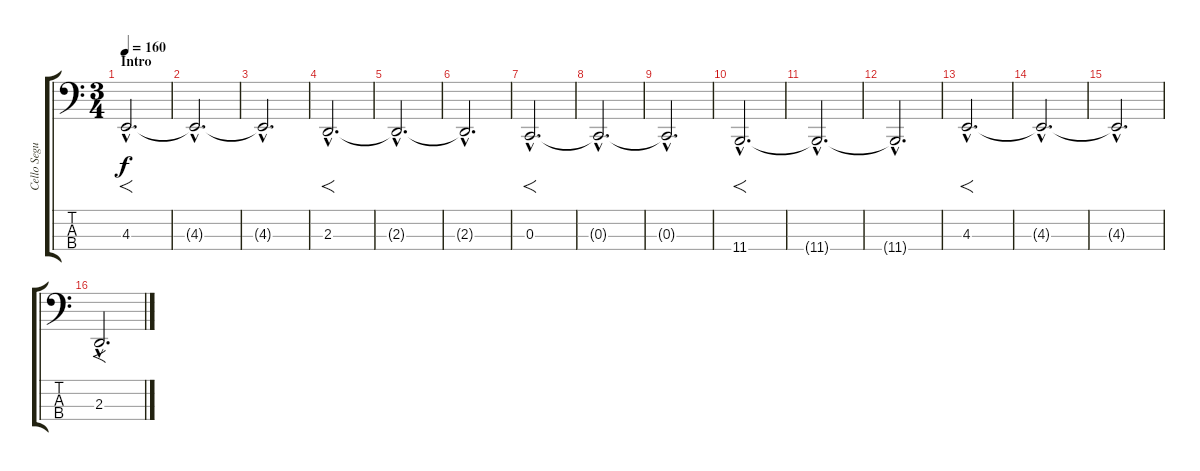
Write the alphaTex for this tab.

\track ("Cello Segundo" "Cello Segu") {instrument cello}
\staff {score tabs}
\tuning (C4 C3 C2 C1) {hide}
\ts (3 4)
\section ("" "Intro")
\tempo 160
\clef f4
\ks c
4.3{hac}.2{f d dy f instrument cello} |
4.3{hac t}.2{d} |
4.3{hac t}.2{d} |
2.3{hac}.2{f d} |
2.3{hac t}.2{d} |
2.3{hac t}.2{d} |
0.3{hac}.2{f d} |
0.3{hac t}.2{d} |
0.3{hac t}.2{d} |
11.4{hac}.2{f d} |
11.4{hac t}.2{d} |
11.4{hac t}.2{d} |
4.3{hac}.2{f d} |
4.3{hac t}.2{d} |
4.3{hac t}.2{d} |
2.3{hac}.2{f d}
